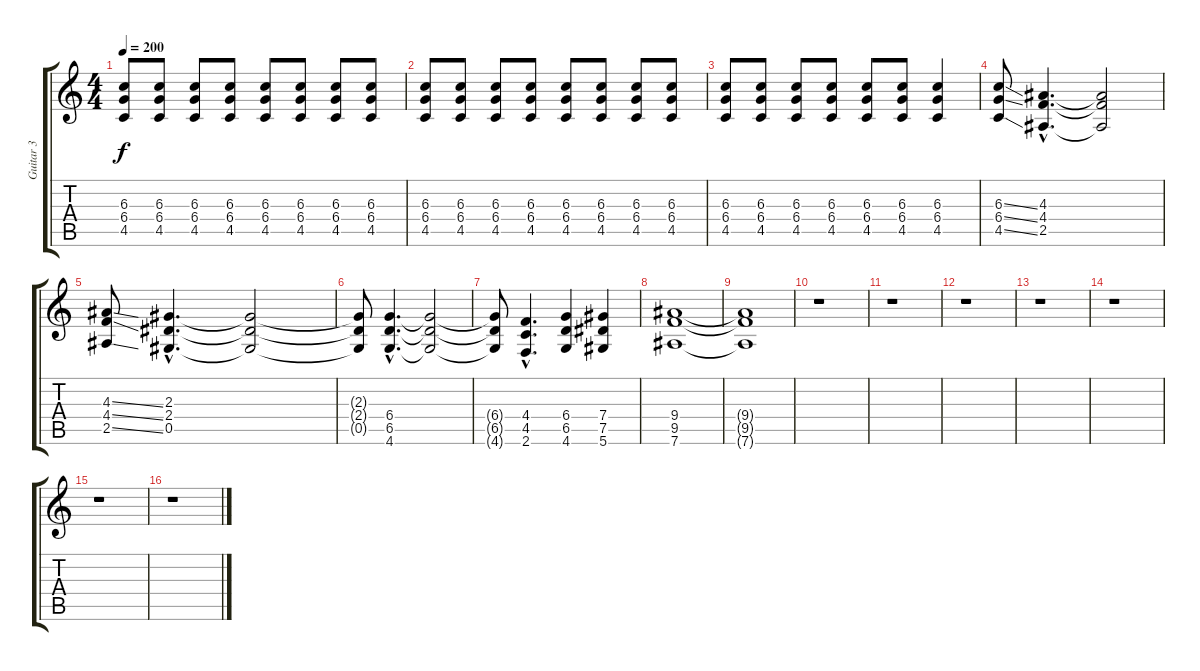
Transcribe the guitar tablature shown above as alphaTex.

\track ("Guitar 3" "Guitar 3") {instrument distortionguitar}
\staff {score tabs}
\tuning (Eb4 Bb3 Gb3 Db3 Ab2 Eb2) {hide}
\ts (4 4)
\tempo 200
\clef g2
\ks c
(6.3 6.4 4.5).8{dy f} (6.3 6.4 4.5).8 (6.3 6.4 4.5).8 (6.3 6.4 4.5).8 (6.3 6.4 4.5).8 (6.3 6.4 4.5).8 (6.3 6.4 4.5).8 (6.3 6.4 4.5).8 |
(6.3 6.4 4.5).8 (6.3 6.4 4.5).8 (6.3 6.4 4.5).8 (6.3 6.4 4.5).8 (6.3 6.4 4.5).8 (6.3 6.4 4.5).8 (6.3 6.4 4.5).8 (6.3 6.4 4.5).8 |
(6.3 6.4 4.5).8 (6.3 6.4 4.5).8 (6.3 6.4 4.5).8 (6.3 6.4 4.5).8 (6.3 6.4 4.5).8 (6.3 6.4 4.5).8 (6.3 6.4 4.5).4 |
(6.3{ss} 6.4{ss} 4.5{ss}).8 (4.3{hac} 4.4{hac} 2.5{hac}).4{d} (4.3{t} 4.4{t} 2.5{t}).2 |
(4.3{ss} 4.4{ss} 2.5{ss}).8 (2.3{hac} 2.4{hac} 0.5{hac}).4{d} (2.3{t} 2.4{t} 0.5{t}).2 |
(2.3{t} 2.4{t} 0.5{t}).8 (6.4{hac} 6.5{hac} 4.6{hac}).4{d} (6.4{t} 6.5{t} 4.6{t}).2 |
(6.4{t} 6.5{t} 4.6{t}).8 (4.4{hac} 4.5{hac} 2.6{hac}).4{d} (6.4 6.5 4.6).4 (7.4 7.5 5.6).4 |
(9.4 9.5 7.6).1 |
(9.4{t} 9.5{t} 7.6{t}).1 |
r.1 |
r.1 |
r.1 |
r.1 |
r.1 |
r.1 |
r.1
